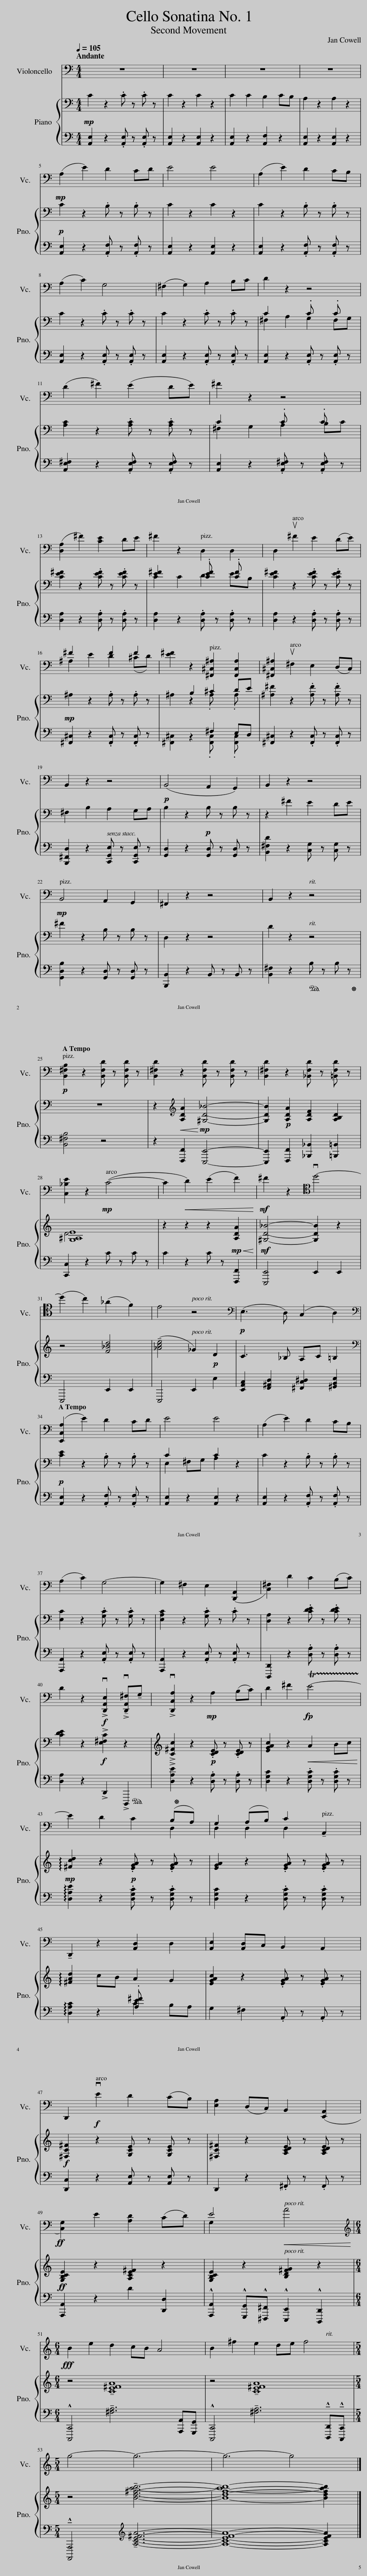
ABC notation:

X:1
%%score ( 1 2 ) { ( 3 5 ) | ( 4 6 ) }
L:1/8
Q:1/4=105
M:4/4
I:linebreak $
K:C
V:1 bass
V:2 bass
V:3 bass
V:5 bass
V:4 bass
V:6 bass
V:1
 z8 | z8 | z8 | z8 |$!mp! (A,2 E2) D2 CD | %5
 E4 E4 | (A,2 E2) D2 CB, |$ (A,2 C2) G,4 | (^F,2 G,2) A,2 B,C | D2 z2 z4 |$ %10
 (D2 ^F2) (E2 DE) | ^F2 z2 z4 |$ ([D,A,]2 ^F2) [CE]2 DE | ^F2 z2 D,2 D,2 | D,2 u^F2 E2 (DE) |$ %15
 ^A,2 E2 D2 (^CD) | [E^F]2 z2 [^F,,^C,^A,]2 [F,,C,A,]2 | [^F,,^C,^A,]2 u^F,2 E,2 (D,C,) |$ B,,2 z2 z4 |!p! (B,,4 A,,2 G,,2) | %20
 B,,2 z2 z4 |$!mp! B,,4 A,,2 G,,2 | ^F,,2 z2 z4 | B,,2 z2[Q:1/4=90] z4 |$[Q:1/4=105]!p! [B,,^F,B,]2 z2 [B,,F,D] z [B,,F,D] z | %25
 [B,,^F,D]2 z2 [B,,F,D] z [B,,F,D] z | [B,,^F,D]2 z2 [_B,,F,D] z [=B,,F,D] z |$ [C,_B,E]2 z2!mp! (C4- | C2!<(! D2) (E2 F2)!<)! |!mf! ^F2 z2[K:tenor] vd4- |$ %30
 (d2 c2) (_A2 F2) | E4[Q:1/4=95] z4 |[K:bass][Q:1/4=90]!p! (E,3 D,)[Q:1/4=80] (C,2[Q:1/4=60] D,2) |$[K:bass][Q:1/4=105] ([E,,C,A,]2 E2) D2 CD | E4 E4 | %35
 (A,2 E2) D2 CB, |$ (A,2 C2) G,4- | G,2 ^F,2 E,2 ([D,,A,,]2 | [C,^F,]2) D2 C2 (B,C) |$ D2 z2!f! !>!v[D,,A,,E,]2 !>!!tenuto!v[D,,A,,^F,]!>!!tenuto!G, | %40
 !>!v[D,,C,A,]2 z2!mp! A,2 (B,C) | D2 ^F2 !trill(!TE4-!trill)! |$ E2 D2 C2 (B,A,) | G,2 (A,B,) C2 !>!!tenuto!A,,2 |$ !>!!tenuto!D,,2 z2 [A,,D,]2 D,2 | %45
 [A,,E,]2 [A,,D,]C, B,,2 A,,2 |$ D,,2!f! vE2 D2 (CB,) | [E,A,]2 (D,C,) B,,2 ([E,,A,,]2 |$!ff! [C,G,]2) E2 [A,D]2 (CD) | E4[Q:1/4=95]!<(! A4!<)! |$ %50
[M:6/4][K:treble]!fff! B2 e2 d2 cB A4 | B2 ^f2 e2 de f4[Q:1/4=70][Q:1/4=60] |$[M:5/4][Q:1/4=95] g4- g6- | g6- g4 |] %54
V:2
 x8 | x8 | x8 | x8 |$ x8 | %5
 x8 | x8 |$ x8 | x8 | x8 |$ %10
 x8 | x8 |$ x8 | x8 | x8 |$ %15
 ^F2 x2 F2 F2 | x8 | x8 |$ x8 | x8 | %20
 x8 |$ x8 | x8 | x8 |$ x8 | %25
 x8 | x8 |$ x8 | x8 | x4[K:tenor] x4 |$ %30
 x8 | x8 |[K:bass] x8 |$[K:bass] x8 | x8 | %35
 x8 |$ x8 | x8 | x8 |$ x8 | %40
 x8 | x8 |$ x6 D,2 | D,2 D,2 D,2 x2 |$ x8 | %45
 x8 |$ x8 | x8 |$ x8 | G,2 x6 |$ %50
[M:6/4][K:treble] x12 | x12 |$[M:5/4] x10 | x10 |] %54
V:3
!mp! C2 z2 .C z .C z | C2 z2 C2 z2 | C2 C2 B,2 CB, | A,2 z2 A,2 z2 |$!p! C2 z2 .B, z .B, z | %5
 C2 z2 C2 z2 | C2 z2 .B, z .B, z |$ C2 z2 .C z .C z | C2 z2 .C z .C z | C2 x2 .C x .C x |$ %10
 [A,C]2 z2 .[A,C] z .[A,C] z | C2 x2 .C x .C x |$ [CE^F]2 z2 .[CEF] z .[CEF] z | [E^F]2 x2 .[CEF] x .[CF] x | [CE^F]2 z2 .[CEF] z .[CEF] z |$ %15
!mp! ^A,2 z2 .A, z .A, z | ^A,2 z2 .A, x .A, x | [^A,^F]2 z2 .[A,F] z .[A,F] z |$ ^F,2 B,2 A,2 G,A, | B,2 z2!p! B, z B, z | %20
 z2 ^F2 E2 DE |$ ^F2 z2 B, z B, z | D,2 z2 z4 | D2 z2 z4 |$ z8 | %25
 z2[K:treble]!<(! [A,DA]2!<)!!mp! [^G,D_B]4- | [G,DB]2!p! [A,DA]2 [A,DF]2 [A,B,D]2 |$ [G,^A,E]8 | z2 z2 z2!mp!!<(! [A,DA]2!<)! |!mf! [^G,D_B]4- [G,DB]2 z2 |$ %30
 z4 [F_Bd]4 | (!tenuto![_Ace]4 _G2)!p! D2 | C3 _B, A,C =B,2 |$[K:bass]!p! [CE]2 z2 .B, z .B, z | C2 x2 C2 z2 | %35
 C2 z2 .B, z .B, z |$ [E,C]2 z2 .[G,C] z .[G,C] z | [E,A,C]2 z2 .[G,C] z .C z | [D,A,]2 z2 .[CDE] z .[CDE] z |$ [CDE]2 z2!f! !>![E,^F,C]2 z2 | %40
 !>![C^Fc]2 z2!p! .[CDE] z .[CDE] z | [EGAc]2 z2!<(! A2 Bc!<)! |$!mp! !arpeggio![^Fcd]2 z2!p! .[EGA] z .[EGA] z | [EGA]2 z2 .[EGA] z .[EGA] z |$ !arpeggio![^FAd]2 cB A2 G2 | %45
 [EGAc]2 z2 .[EGA] z .[EGA] z |$!f! [^F,C^F]2 z2 [G,CE] z [G,CE] z | [^F,C^F]2 z2 [A,CDE] z [A,CDE] z |$!ff! [G,B,CE]2 z2 [A,CE^F]2 z2 | [G,B,CE]2 z2 [B,D^FG]2 z2 |$ %50
[M:6/4] z4 !tenuto![CE^FA]8 | z4 !tenuto![CE^FA]8 |$[M:5/4] z4 !tenuto![Bd^fab]6- | [Bdfab]8- [Bdfab]2 |] %54
V:4
 [A,,E,]2 z2 .[A,,E,] z .[A,,E,] z | [A,,E,]2 z2 [A,,E,]2 z2 | [A,,E,]2 z2 [A,,F,]2 z2 | [A,,E,]2 z2 [A,,E,]2 z2 |$ [A,,E,]2 z2 .[A,,F,] z .[A,,F,] z | %5
 [A,,E,]2 z2 [A,,E,]2 z2 | [A,,E,]2 z2 .[A,,F,] z .[A,,F,] z |$ [A,,E,]2 z2 .[A,,E,] z .[A,,E,] z | [A,,E,]2 z2 .[A,,E,] z .[A,,E,] z | [A,,E,]2 z2 .[A,,E,] z .[A,,E,] z |$ %10
 [A,,E,^F,]2 z2 .[A,,E,F,] z .[A,,E,F,] z | [A,,E,]2 z2 .[A,,E,^F,] z .[A,,E,F,] z |$ [D,A,]2 z2 .[D,A,] z .[D,A,] z | [D,A,]2 z2 .[D,A,] z .[D,A,] z | [D,A,]2 z2 .[D,A,] z .[D,A,] z |$ %15
 [^F,,^C,]2 z2 .[F,,C,] z .[F,,C,] z | [^F,,^C,]2 z2 .[F,,C,] x .[F,,C,] x | [^F,,^C,]2 z2 .[F,,C,] z .[F,,C,] z |$ [B,,,^F,,D,]2 z2 [C,,G,,E,] z [C,,G,,E,] z | [G,,D,]2 z2 [G,,D,] z [G,,D,] z | %20
 [B,,^F,D]2 z2 [C,G,] z [C,G,] z |$ [G,,D,B,]2 z2 [G,,D,] z [G,,D,] z | [B,,,B,,]2 z2 B,, z B,, z | [B,,^F,]2 z2!ped! B, z B, z!ped-up! |$ [B,,^F,B,]4 z4 | %25
 z2 [F,,,F,,]2 [E,,,E,,]4- | [E,,,E,,]2 [F,,,F,,]2 [_B,,,_B,,]2 [=B,,,=B,,]2 |$!ped! [C,,C,]2 z2!ped-up!!ped! C z C z!ped-up! |!ped! C2 z2 C z [F,,,F,,]2!ped-up! |!ped! [E,,,E,,]4 E,,2 E,,2 |$ %30
 E,,,4!ped-up!!ped! E,,2 E,,2!ped-up! |!ped! E,,,4 E,,2 E,2!ped-up! | [E,,A,,C,]2 [F,,^A,,D,]2 [^F,,C,^D,]2 [^G,,B,,E,]2 |$ [A,,E,]2 z2 .[A,,F,] z .[A,,F,] z | [A,,E,]2 z2 [A,,E,]2 z2 | %35
 [A,,E,]2 z2 .[A,,F,] z .[A,,F,] z |$ [A,,,A,,]2 z2 .[A,,E,] z .[A,,E,] z | [A,,,A,,]2 z2 .[A,,E,] z .[A,,E,] z | [D,,,D,,]2 z2 .[D,A,] z .[D,A,] z |$ [D,A,]2 z2 !>!D,,2!ped! !>!D,,,2 | %40
 !>![D,A,E]2!ped-up! z2 .[D,A,] z .[D,A,] z | [D,G,C]2 z2 .[D,G,C] z .[D,G,C] z |$ !arpeggio![D,A,E]2 z2 .[D,G,C] z .[D,G,C] z | [D,G,C]2 z2 .[D,G,C] z .[D,G,C] z |$ !arpeggio![D,A,C]2 z2 .[A,E^F] x x x | %45
 G,2 ^F,2 .A,, z .A,, z |$ [D,,C,]2 z2 [A,,E,] z [A,,E,] z | D,,2 z2 .^F,, z .F,, z |$!ped! [A,,,A,,]2 z2!ped-up!!ped! D2 [D,,D,]2!ped-up! |!ped! !^![A,,,A,,]2 !^![G,,,G,,]!^![^F,,,^F,,]!ped-up!!ped! !^![E,,,E,,]2 !^![D,,,D,,]2!ped-up! |$ %50
[M:6/4]!ped! !^![C,,,C,,]4 !tenuto![^F,A,]6 [A,,,A,,][G,,,G,,]!ped-up! |!ped! !^![C,,,C,,]4 !tenuto![^F,A,]6 [D,,,D,,][C,,,C,,]!ped-up! |$[M:5/4]!ped! [A,,,,A,,,]4[K:treble] !tenuto![A,CE^FA]6- | [A,CEFA]8- [A,CEFA]2!ped-up! |] %54
V:5
 x8 | x8 | x8 | x8 |$ x8 | %5
 x8 | x8 |$ x8 | x8 | ^F,2 A,2 G,2 F,G, |$ %10
 x8 | ^F,2 G,2 A,2 B,C |$ x8 | C2 C2 D2 EB, | x8 |$ %15
 x8 | x2 B,2 ^C2 DE | x8 |$ x8 | x8 | %20
 x8 |$ x8 | x8 | x8 |$ x8 | %25
 x2[K:treble] x6 | x8 |$ D4 x4 | x8 | x8 |$ %30
 x8 | x8 | x8 |$[K:bass] x8 | E,2 ^F,G, A,2 x2 | %35
 x8 |$ x8 | x8 | x8 |$ x8 | %40
 x8 | x8 |$ x8 | x8 |$ x8 | %45
 x8 |$ x8 | x8 |$ x8 | x8 |$ %50
[M:6/4] x12 | x12 |$[M:5/4] x10 | x10 |] %54
V:6
 x8 | x8 | x8 | x8 |$ x8 | %5
 x8 | x8 |$ x8 | x8 | x8 |$ %10
 x8 | x8 |$ x8 | x8 | x8 |$ %15
 x8 | x4 ^F,2 E,D, | x8 |$ x8 | x8 | %20
 x8 |$ x8 | x8 | x8 |$ x8 | %25
 x8 | x8 |$ x8 | x8 | x8 |$ %30
 x8 | x8 | x8 |$ x8 | x8 | %35
 x8 |$ x8 | x8 | x8 |$ x8 | %40
 x8 | x8 |$ x8 | x8 |$ x4 C2 B,A, | %45
 x8 |$ x8 | x8 |$ x8 | x8 |$ %50
[M:6/4] x12 | x12 |$[M:5/4] x4[K:treble] x6 | x10 |] %54
